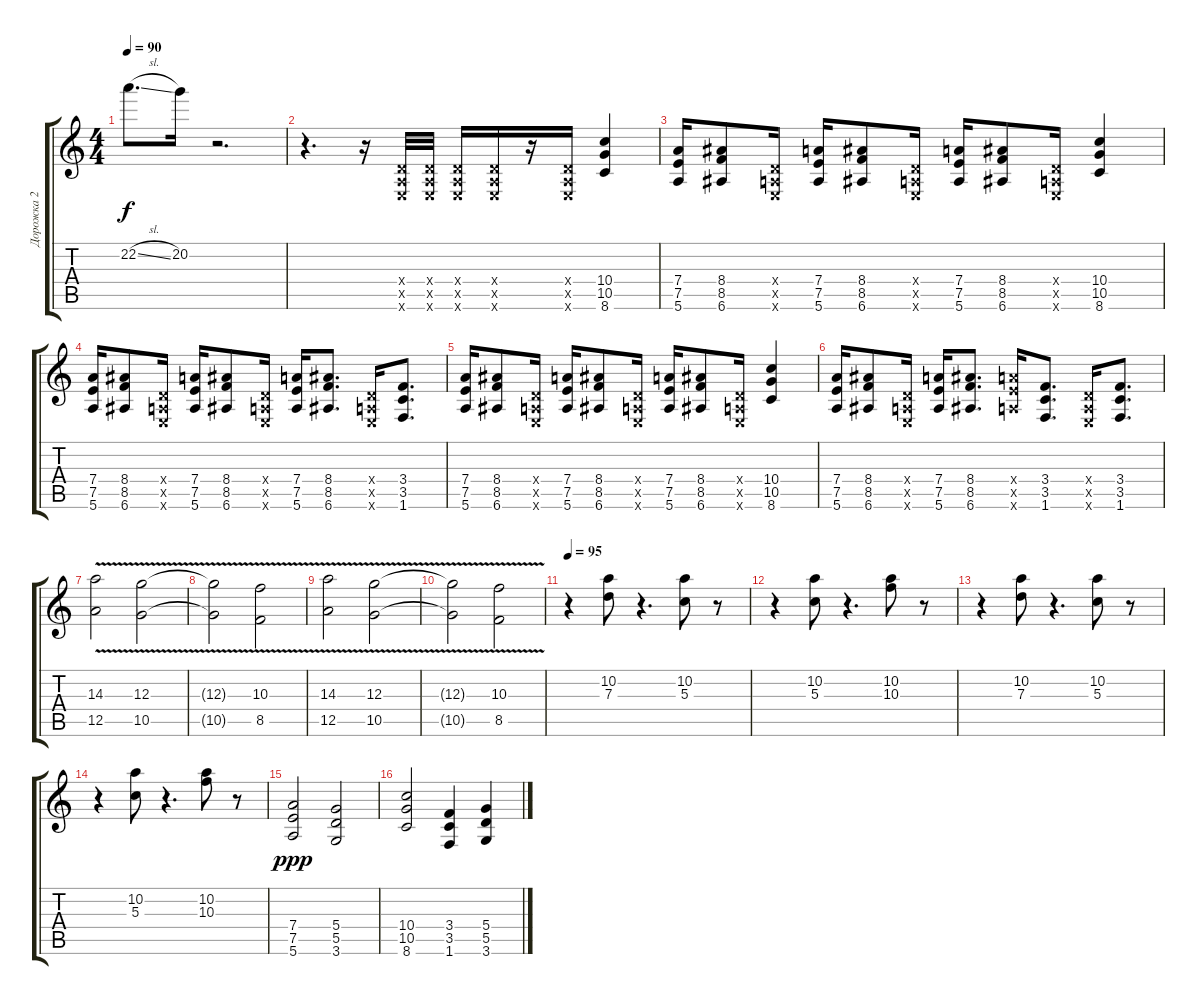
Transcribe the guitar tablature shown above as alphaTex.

\track ("Дорожка 2" "Дорожка 2") {instrument distortionguitar}
\staff {score tabs}
\tuning (E4 B3 G3 D3 A2 E2) {hide}
\ts (4 4)
\tempo 90
\clef g2
\ks c
22.2{sl}.8{d dy f} 20.2.16 r.2{d} |
r.4{d} r.16 (0.4{x} 0.5{x} 0.6{x}).32 (0.4{x} 0.5{x} 0.6{x}).32 (0.4{x} 0.5{x} 0.6{x}).16 (0.4{x} 0.5{x} 0.6{x}).16 r.16 (0.4{x} 0.5{x} 0.6{x}).16 (10.4 10.5 8.6).4 |
(7.4 7.5 5.6).16 (8.4 8.5 6.6).8 (0.4{x} 0.5{x} 0.6{x}).16 (7.4 7.5 5.6).16 (8.4 8.5 6.6).8 (0.4{x} 0.5{x} 0.6{x}).16 (7.4 7.5 5.6).16 (8.4 8.5 6.6).8 (0.4{x} 0.5{x} 0.6{x}).16 (10.4 10.5 8.6).4 |
(7.4 7.5 5.6).16 (8.4 8.5 6.6).8 (0.4{x} 0.5{x} 0.6{x}).16 (7.4 7.5 5.6).16 (8.4 8.5 6.6).8 (0.4{x} 0.5{x} 0.6{x}).16 (7.4 7.5 5.6).16 (8.4 8.5 6.6).8{d} (0.4{x} 0.5{x} 0.6{x}).16 (3.4 3.5 1.6).8{d} |
(7.4 7.5 5.6).16 (8.4 8.5 6.6).8 (0.4{x} 0.5{x} 0.6{x}).16 (7.4 7.5 5.6).16 (8.4 8.5 6.6).8 (0.4{x} 0.5{x} 0.6{x}).16 (7.4 7.5 5.6).16 (8.4 8.5 6.6).8 (0.4{x} 0.5{x} 0.6{x}).16 (10.4 10.5 8.6).4 |
(7.4 7.5 5.6).16 (8.4 8.5 6.6).8 (0.4{x} 0.5{x} 0.6{x}).16 (7.4 7.5 5.6).16 (8.4 8.5 6.6).8{d} (7.4{x} 7.5{x} 5.6{x}).16 (3.4 3.5 1.6).8{d} (0.4{x} 0.5{x} 0.6{x}).16 (3.4 3.5 1.6).8{d} |
(14.3{v} 12.5{v}).2 (12.3{v} 10.5{v}).2 |
(12.3{t} 10.5{t}).2 (10.3{v} 8.5{v}).2 |
(14.3{v} 12.5{v}).2 (12.3{v} 10.5{v}).2 |
(12.3{t} 10.5{t}).2 (10.3{v} 8.5{v}).2 |
\tempo 95
r.4 (10.2 7.3).8 r.4{d} (10.2 5.3).8 r.8 |
r.4 (10.2 5.3).8 r.4{d} (10.2 10.3).8 r.8 |
r.4 (10.2 7.3).8 r.4{d} (10.2 5.3).8 r.8 |
r.4 (10.2 5.3).8 r.4{d} (10.2 10.3).8 r.8 |
(7.4 7.5 5.6).2{dy ppp} (5.4 5.5 3.6).2 |
(10.4 10.5 8.6).2 (3.4 3.5 1.6).4 (5.4 5.5 3.6).4
